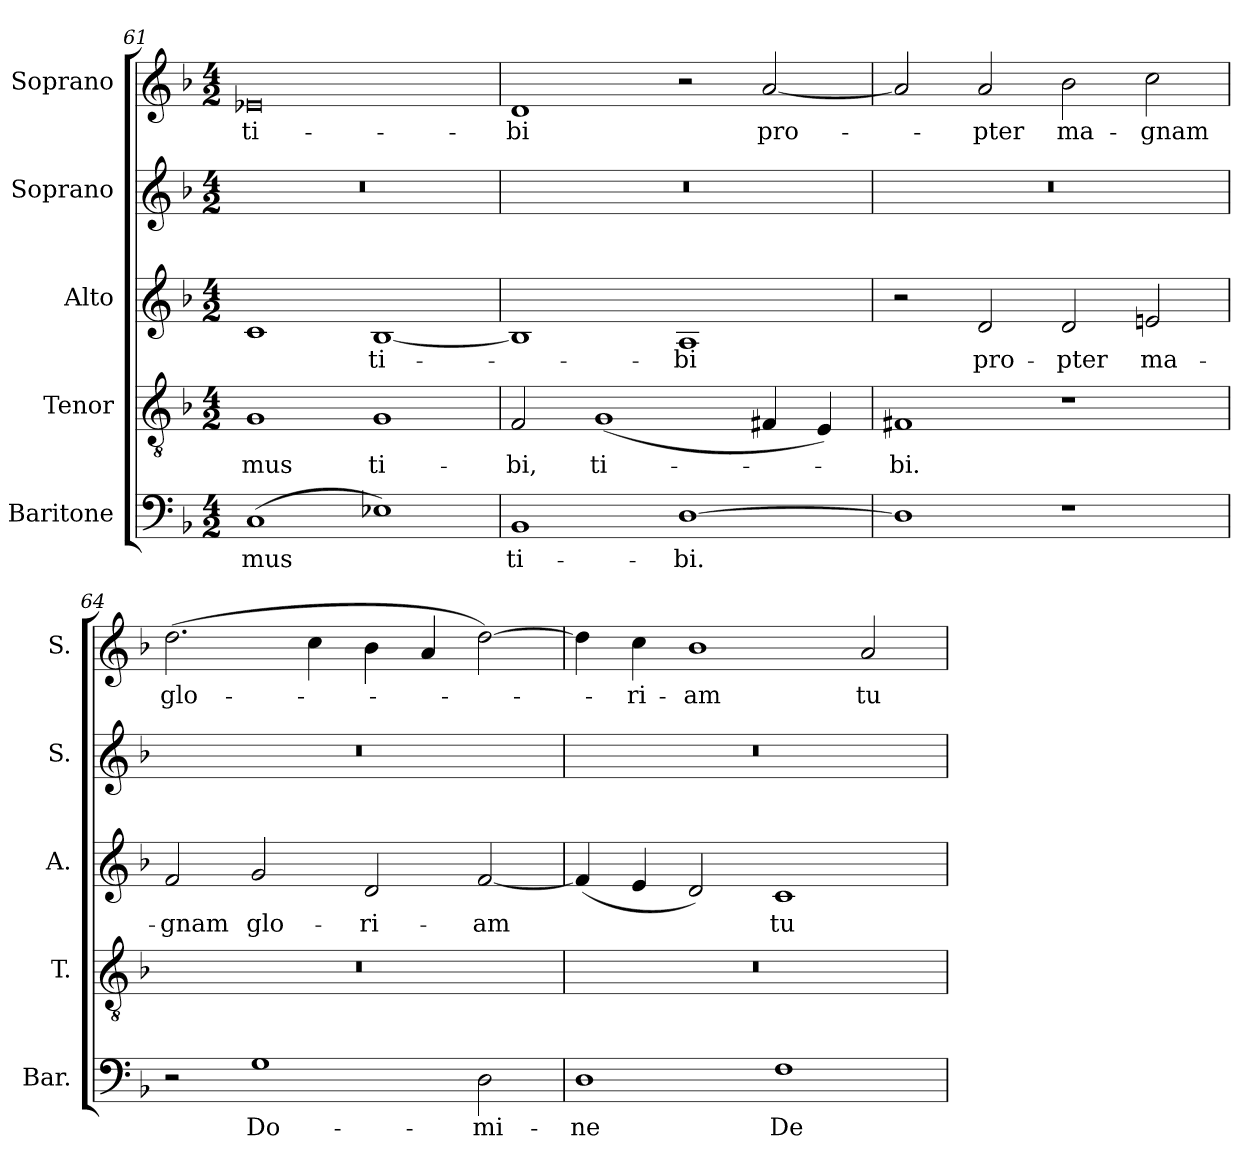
**kern	**text	**kern	**text	**kern	**text	**kern	**kern	**text
*part5	*part5	*part4	*part4	*part3	*part3	*part2	*part1	*part1
*staff5	*staff5	*staff4	*staff4	*staff3	*staff3	*staff2	*staff1	*staff1
*I"Baritone	*	*I"Tenor	*	*I"Alto	*	*I"Soprano	*I"Soprano	*
*I'Bar.	*	*I'T.	*	*I'A.	*	*I'S.	*I'S.	*
!!LO:PB:g=z
*clefF4	*	*clefGv2	*	*clefG2	*	*clefG2	*clefG2	*
*	*	*ITrd7c12	*	*	*	*	*	*
*k[b-]	*	*k[b-]	*	*k[b-]	*	*k[b-]	*k[b-]	*
*F:	*	*F:	*	*F:	*	*F:	*F:	*
*M4/2	*	*M4/2	*	*M4/2	*	*M4/2	*M4/2	*
=61	=61	=61	=61	=61	=61	=61	=61	=61
!	!LO:LY:b:color=#000000	!	!	!	!	!	!	!
!	!	!	!LO:LY:b:color=#000000	!	!	!LO:N:vis=1	!	!
!	!	!	!	!	!	!	!	!LO:LY:b:color=#000000
(1Ci	-mus	1GGi	-mus	1ci	.	0r	0e-Xi	ti-
!	!	!	!LO:LY:b:color=#000000	!	!	!	!	!
!	!	!	!	!	!LO:LY:b:color=#000000	!	!	!
1E-Xi)	.	1GGi	ti-	[1B-i	ti-	.	.	.
=62	=62	=62	=62	=62	=62	=62	=62	=62
!	!LO:LY:b:color=#000000	!	!	!	!	!	!	!
!	!	!	!LO:LY:b:color=#000000	!	!	!LO:N:vis=1	!	!
!	!	!	!	!	!	!	!	!LO:LY:b:color=#000000
1BB-i	ti-	2FFi/	-bi,	1B-i]	.	0r	1di	-bi
!	!	!	!LO:LY:b:color=#000000	!	!	!	!	!
.	.	(1GGi	ti-	.	.	.	.	.
!	!LO:LY:b:color=#000000	!	!	!	!	!	!	!
!	!	!	!	!	!LO:LY:b:color=#000000	!	!	!
[1Di	-bi.	.	.	1Ai	-bi	.	2r	.
!	!	!	!	!	!	!	!	!LO:LY:b:color=#000000
.	.	4FF#Xi/	.	.	.	.	[2ai/	pro-
.	.	4EEi/)	.	.	.	.	.	.
=63	=63	=63	=63	=63	=63	=63	=63	=63
!	!	!	!LO:LY:b:color=#000000	!	!	!LO:N:vis=1	!	!
1Di]	.	1FF#Xi	-bi.	2r	.	0r	2ai/]	.
!	!	!	!	!	!LO:LY:b:color=#000000	!	!	!
!	!	!	!	!	!	!	!	!LO:LY:b:color=#000000
.	.	.	.	2di/	pro-	.	2ai/	-pter
!	!	!	!	!	!LO:LY:b:color=#000000	!	!	!
!	!	!	!	!	!	!	!	!LO:LY:b:color=#000000
1r	.	1r	.	2di/	-pter	.	2b-i\	ma-
!	!	!	!	!	!LO:LY:b:color=#000000	!	!	!
!	!	!	!	!	!	!	!	!LO:LY:b:color=#000000
.	.	.	.	2eni/	ma-	.	2cci\	-gnam
=64	=64	=64	=64	=64	=64	=64	=64	=64
!	!	!LO:N:vis=1	!	!	!	!	!	!
!	!	!	!	!	!LO:LY:b:color=#000000	!LO:N:vis=1	!	!
!	!	!	!	!	!	!	!	!LO:LY:b:color=#000000
2r	.	0r	.	2fi/	-gnam	0r	(2.ddi\	glo-
!	!LO:LY:b:color=#000000	!	!	!	!	!	!	!
!	!	!	!	!	!LO:LY:b:color=#000000	!	!	!
1Gi	Do-	.	.	2gi/	glo-	.	.	.
.	.	.	.	.	.	.	4cci\	.
!	!	!	!	!	!LO:LY:b:color=#000000	!	!	!
.	.	.	.	2di/	-ri-	.	4b-i\	.
.	.	.	.	.	.	.	4ai/	.
!	!LO:LY:b:color=#000000	!	!	!	!	!	!	!
!	!	!	!	!	!LO:LY:b:color=#000000	!	!	!
2Di\	-mi-	.	.	[2fi/	-am	.	[2ddi\)	.
=65	=65	=65	=65	=65	=65	=65	=65	=65
!	!LO:LY:b:color=#000000	!LO:N:vis=1	!	!	!	!LO:N:vis=1	!	!
1Di	-ne	0r	.	(4fi/]	.	0r	4ddi\]	.
!	!	!	!	!	!	!	!	!LO:LY:b:color=#000000
.	.	.	.	4ei/	.	.	4cci\	-ri-
!	!	!	!	!	!	!	!	!LO:LY:b:color=#000000
.	.	.	.	2di/)	.	.	1b-i	-am
!	!LO:LY:b:color=#000000	!	!	!	!	!	!	!
!	!	!	!	!	!LO:LY:b:color=#000000	!	!	!
1Fi	De-	.	.	1ci	tu-	.	.	.
!	!	!	!	!	!	!	!	!LO:LY:b:color=#000000
.	.	.	.	.	.	.	2ai/	tu-
=	=	=	=	=	=	=	=	=
*-	*-	*-	*-	*-	*-	*-	*-	*-
